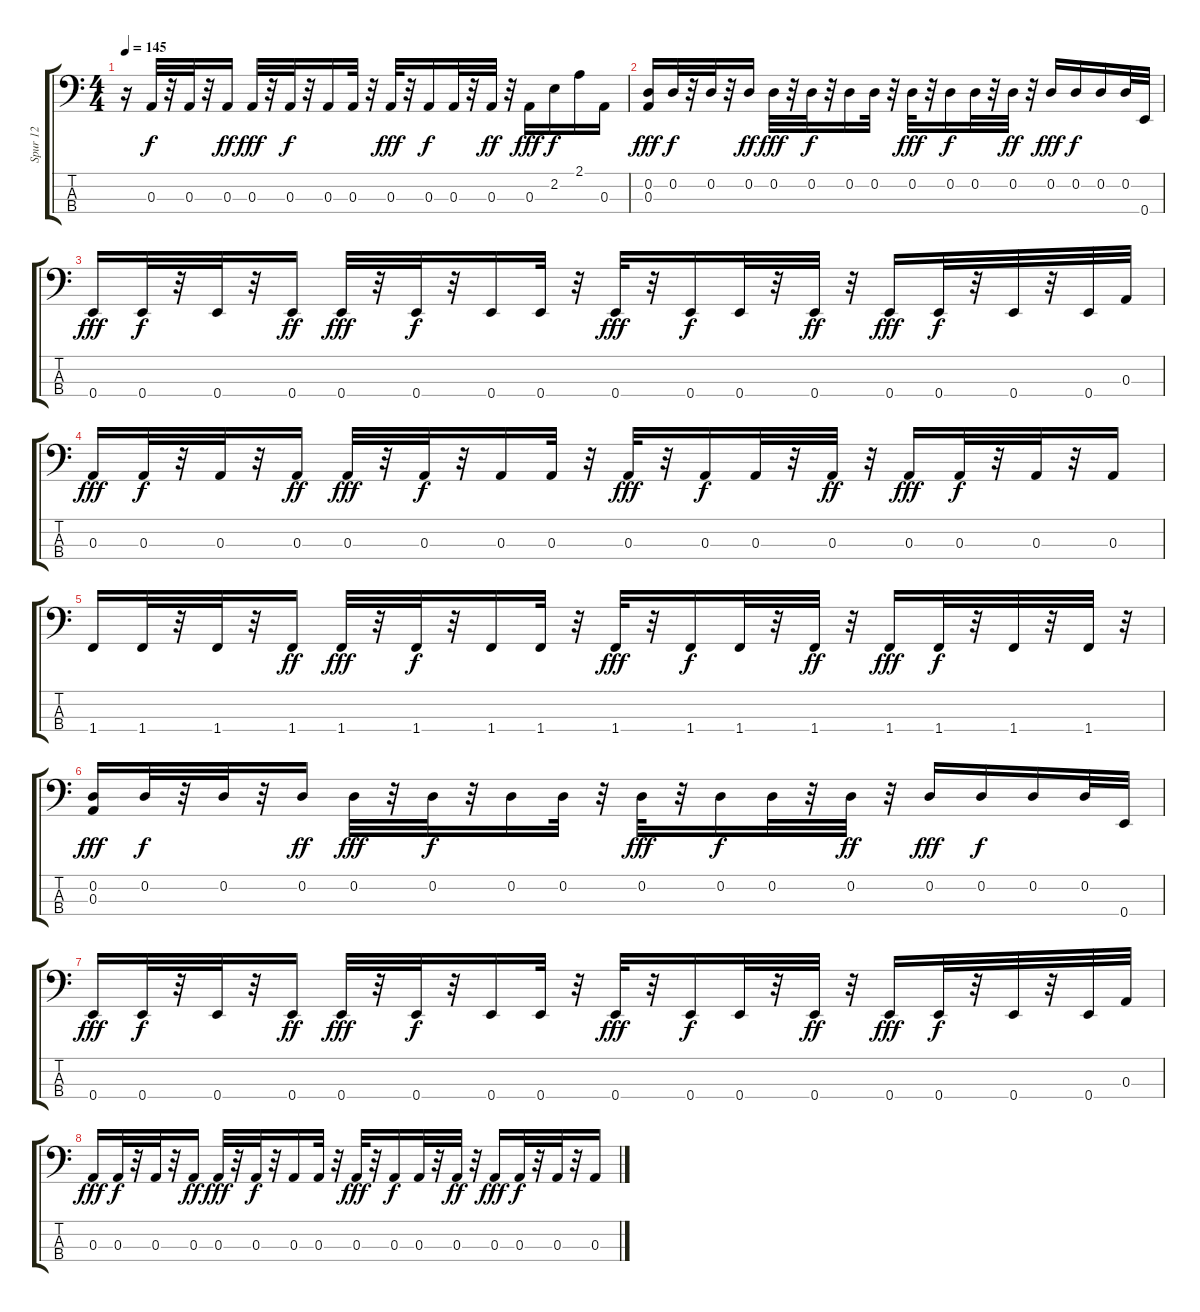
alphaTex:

\track ("Spur 12" "Spur 12") {instrument synthbass2}
\staff {score tabs}
\tuning (G2 D2 A1 E1) {hide}
\ts (4 4)
\tempo 145
\clef f4
\ks c
r.16{dy f} 0.3.32 r.32 0.3.32 r.32 0.3.16{dy ff} 0.3.32{dy fff} r.32 0.3.32{dy f} r.32 0.3.16 0.3.32 r.32 0.3.32{dy fff} r.32 0.3.16{dy f} 0.3.32 r.32 0.3.32{dy ff} r.32 0.3.16{dy fff} 2.2.16{dy f} 2.1.16 0.3.16 |
(0.2 0.3).16{dy fff} 0.2.32{dy f} r.32 0.2.32 r.32 0.2.16{dy ff} 0.2.32{dy fff} r.32 0.2.32{dy f} r.32 0.2.16 0.2.32 r.32 0.2.32{dy fff} r.32 0.2.16{dy f} 0.2.32 r.32 0.2.32{dy ff} r.32 0.2.16{dy fff} 0.2.16{dy f} 0.2.16 0.2.32 0.4.32 |
0.4.16{dy fff} 0.4.32{dy f} r.32 0.4.32 r.32 0.4.16{dy ff} 0.4.32{dy fff} r.32 0.4.32{dy f} r.32 0.4.16 0.4.32 r.32 0.4.32{dy fff} r.32 0.4.16{dy f} 0.4.32 r.32 0.4.32{dy ff} r.32 0.4.16{dy fff} 0.4.32{dy f} r.32 0.4.32 r.32 0.4.32 0.3.32 |
0.3.16{dy fff} 0.3.32{dy f} r.32 0.3.32 r.32 0.3.16{dy ff} 0.3.32{dy fff} r.32 0.3.32{dy f} r.32 0.3.16 0.3.32 r.32 0.3.32{dy fff} r.32 0.3.16{dy f} 0.3.32 r.32 0.3.32{dy ff} r.32 0.3.16{dy fff} 0.3.32{dy f} r.32 0.3.32 r.32 0.3.16 |
1.4.16 1.4.32 r.32 1.4.32 r.32 1.4.16{dy ff} 1.4.32{dy fff} r.32 1.4.32{dy f} r.32 1.4.16 1.4.32 r.32 1.4.32{dy fff} r.32 1.4.16{dy f} 1.4.32 r.32 1.4.32{dy ff} r.32 1.4.16{dy fff} 1.4.32{dy f} r.32 1.4.32 r.32 1.4.32 r.32 |
(0.2 0.3).16{dy fff} 0.2.32{dy f} r.32 0.2.32 r.32 0.2.16{dy ff} 0.2.32{dy fff} r.32 0.2.32{dy f} r.32 0.2.16 0.2.32 r.32 0.2.32{dy fff} r.32 0.2.16{dy f} 0.2.32 r.32 0.2.32{dy ff} r.32 0.2.16{dy fff} 0.2.16{dy f} 0.2.16 0.2.32 0.4.32 |
0.4.16{dy fff} 0.4.32{dy f} r.32 0.4.32 r.32 0.4.16{dy ff} 0.4.32{dy fff} r.32 0.4.32{dy f} r.32 0.4.16 0.4.32 r.32 0.4.32{dy fff} r.32 0.4.16{dy f} 0.4.32 r.32 0.4.32{dy ff} r.32 0.4.16{dy fff} 0.4.32{dy f} r.32 0.4.32 r.32 0.4.32 0.3.32 |
0.3.16{dy fff} 0.3.32{dy f} r.32 0.3.32 r.32 0.3.16{dy ff} 0.3.32{dy fff} r.32 0.3.32{dy f} r.32 0.3.16 0.3.32 r.32 0.3.32{dy fff} r.32 0.3.16{dy f} 0.3.32 r.32 0.3.32{dy ff} r.32 0.3.16{dy fff} 0.3.32{dy f} r.32 0.3.32 r.32 0.3.16
